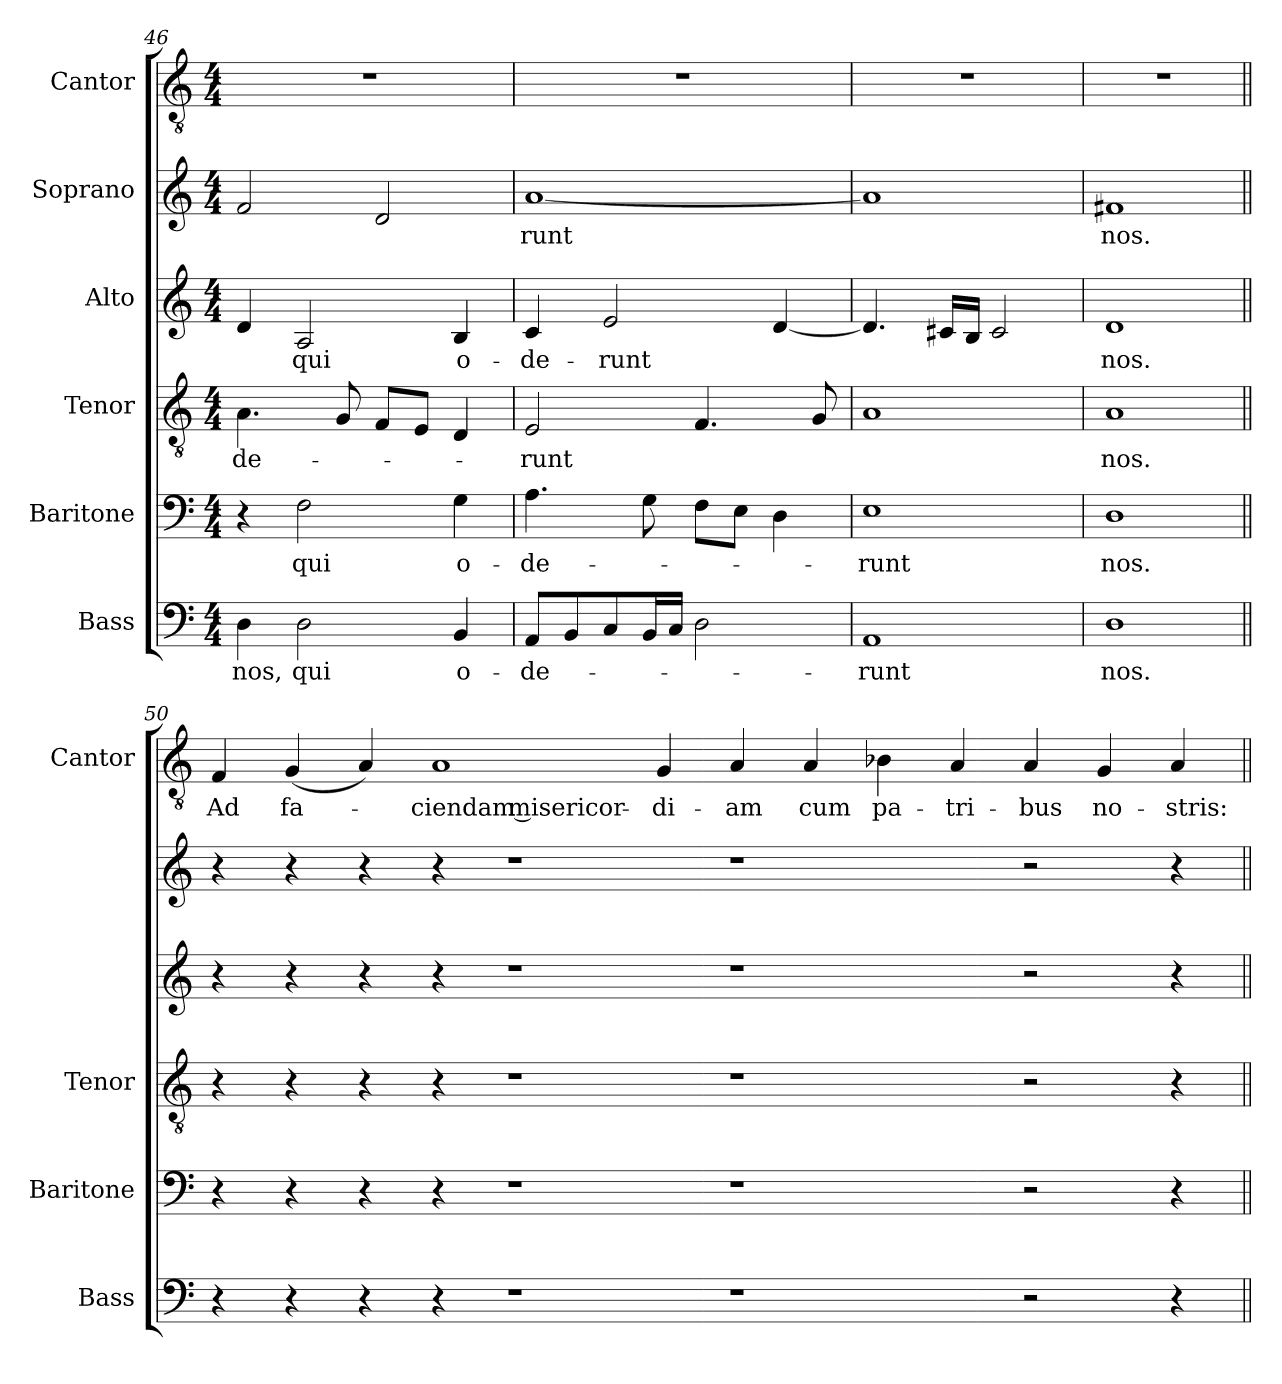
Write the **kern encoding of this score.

**kern	**text	**kern	**text	**kern	**text	**kern	**text	**kern	**text	**kern	**text
*part6	*part6	*part5	*part5	*part4	*part4	*part3	*part3	*part2	*part2	*part1	*part1
*staff6	*staff6	*staff5	*staff5	*staff4	*staff4	*staff3	*staff3	*staff2	*staff2	*staff1	*staff1
*I"Bass	*	*I"Baritone	*	*I"Tenor	*	*I"Alto	*	*I"Soprano	*	*I"Cantor	*
*I'Bass	*	*I'Baritone	*	*I'Tenor	*	*	*	*	*	*I'Cantor	*
*clefF4	*	*clefF4	*	*clefGv2	*	*clefG2	*	*clefG2	*	*clefGv2	*
*ITrd7c12	*	*	*	*	*	*	*	*	*	*ITrd7c12	*
*k[]	*	*k[]	*	*k[]	*	*k[]	*	*k[]	*	*k[]	*
*C:	*	*C:	*	*C:	*	*C:	*	*C:	*	*C:	*
*M4/4	*	*M4/4	*	*M4/4	*	*M4/4	*	*M4/4	*	*M4/4	*
=46	=46	=46	=46	=46	=46	=46	=46	=46	=46	=46	=46
!	!LO:LY:b:color=#000000	!	!	!	!	!	!	!	!	!	!
!	!	!	!	!	!LO:LY:b:color=#000000	!	!	!	!	!	!
4DDi\	nos,	4r	.	4.Ai\	-de-	4di/	.	2fi/	.	1r	.
!	!LO:LY:b:color=#000000	!	!	!	!	!	!	!	!	!	!
!	!	!	!LO:LY:b:color=#000000	!	!	!	!	!	!	!	!
!	!	!	!	!	!	!	!LO:LY:b:color=#000000	!	!	!	!
2DDi\	qui	2Fi\	qui	.	.	2Ai/	qui	.	.	.	.
.	.	.	.	8Gi/	.	.	.	.	.	.	.
.	.	.	.	8Fi/L	.	.	.	2di/	.	.	.
.	.	.	.	8Ei/J	.	.	.	.	.	.	.
!	!LO:LY:b:color=#000000	!	!	!	!	!	!	!	!	!	!
!	!	!	!LO:LY:b:color=#000000	!	!	!	!	!	!	!	!
!	!	!	!	!	!	!	!LO:LY:b:color=#000000	!	!	!	!
4BBBi/	o-	4Gi\	o-	4Di/	.	4Bi/	o-	.	.	.	.
=47	=47	=47	=47	=47	=47	=47	=47	=47	=47	=47	=47
!	!LO:LY:b:color=#000000	!	!	!	!	!	!	!	!	!	!
!	!	!	!LO:LY:b:color=#000000	!	!	!	!	!	!	!	!
!	!	!	!	!	!LO:LY:b:color=#000000	!	!	!	!	!	!
!	!	!	!	!	!	!	!LO:LY:b:color=#000000	!	!	!	!
!	!	!	!	!	!	!	!	!	!LO:LY:b:color=#000000	!	!
8AAAi/L	-de-	4.Ai\	-de-	2Ei/	-runt	4ci/	-de-	[<1ai	-runt	1r	.
8BBBi/	.	.	.	.	.	.	.	.	.	.	.
!	!	!	!	!	!	!	!LO:LY:b:color=#000000	!	!	!	!
8CCi/	.	.	.	.	.	2ei/	-runt	.	.	.	.
16BBBi/L	.	8Gi\	.	.	.	.	.	.	.	.	.
16CCi/JJ	.	.	.	.	.	.	.	.	.	.	.
2DDi\	.	8Fi\L	.	4.Fi/	.	.	.	.	.	.	.
.	.	8Ei\J	.	.	.	.	.	.	.	.	.
.	.	4Di\	.	.	.	[<4di/	.	.	.	.	.
.	.	.	.	8Gi/	.	.	.	.	.	.	.
=48	=48	=48	=48	=48	=48	=48	=48	=48	=48	=48	=48
!	!LO:LY:b:color=#000000	!	!	!	!	!	!	!	!	!	!
!	!	!	!LO:LY:b:color=#000000	!	!	!	!	!	!	!	!
1AAAi	-runt	1Ei	-runt	1Ai	.	4.di/]	.	1ai]	.	1r	.
.	.	.	.	.	.	16c#Xi/LL	.	.	.	.	.
.	.	.	.	.	.	16Bi/JJ	.	.	.	.	.
.	.	.	.	.	.	2c#i/	.	.	.	.	.
=49	=49	=49	=49	=49	=49	=49	=49	=49	=49	=49	=49
!	!LO:LY:b:color=#000000	!	!	!	!	!	!	!	!	!	!
!	!	!	!LO:LY:b:color=#000000	!	!	!	!	!	!	!	!
!	!	!	!	!	!LO:LY:b:color=#000000	!	!	!	!	!	!
!	!	!	!	!	!	!	!LO:LY:b:color=#000000	!	!	!	!
!	!	!	!	!	!	!	!	!	!LO:LY:b:color=#000000	!	!
1DDi	nos.	1Di	nos.	1Ai	nos.	1di	nos.	1f#Xi	nos.	1r	.
!!LO:LB:g=z
=50||	=50||	=50||	=50||	=50||	=50||	=50||	=50||	=50||	=50||	=50||	=50||
!	!	!	!	!	!	!	!	!	!	!	!LO:LY:b:color=#000000
4r	.	4r	.	4r	.	4r	.	4r	.	4FFi/	Ad
!	!	!	!	!	!	!	!	!	!	!	!LO:LY:b:color=#000000
4r	.	4r	.	4r	.	4r	.	4r	.	(4GGi/	fa-
4r	.	4r	.	4r	.	4r	.	4r	.	4AAi/)	.
!	!	!	!	!	!	!	!	!	!	!	!LO:LY:b:color=#000000
4r	.	4r	.	4r	.	4r	.	4r	.	1AAi	-ciendam misericor-
1r	.	1r	.	1r	.	1r	.	1r	.	.	.
!	!	!	!	!	!	!	!	!	!	!	!LO:LY:b:color=#000000
.	.	.	.	.	.	.	.	.	.	4GGi/	-di-
!	!	!	!	!	!	!	!	!	!	!	!LO:LY:b:color=#000000
1r	.	1r	.	1r	.	1r	.	1r	.	4AAi/	-am
!	!	!	!	!	!	!	!	!	!	!	!LO:LY:b:color=#000000
.	.	.	.	.	.	.	.	.	.	4AAi/	cum
!	!	!	!	!	!	!	!	!	!	!	!LO:LY:b:color=#000000
.	.	.	.	.	.	.	.	.	.	4BB-Xi\	pa-
!	!	!	!	!	!	!	!	!	!	!	!LO:LY:b:color=#000000
.	.	.	.	.	.	.	.	.	.	4AAi/	-tri-
!	!	!	!	!	!	!	!	!	!	!	!LO:LY:b:color=#000000
2r	.	2r	.	2r	.	2r	.	2r	.	4AAi/	-bus
!	!	!	!	!	!	!	!	!	!	!	!LO:LY:b:color=#000000
.	.	.	.	.	.	.	.	.	.	4GGi/	no-
!	!	!	!	!	!	!	!	!	!	!	!LO:LY:b:color=#000000
4r	.	4r	.	4r	.	4r	.	4r	.	4AAi/	-stris:
=||	=||	=||	=||	=||	=||	=||	=||	=||	=||	=||	=||
*-	*-	*-	*-	*-	*-	*-	*-	*-	*-	*-	*-
